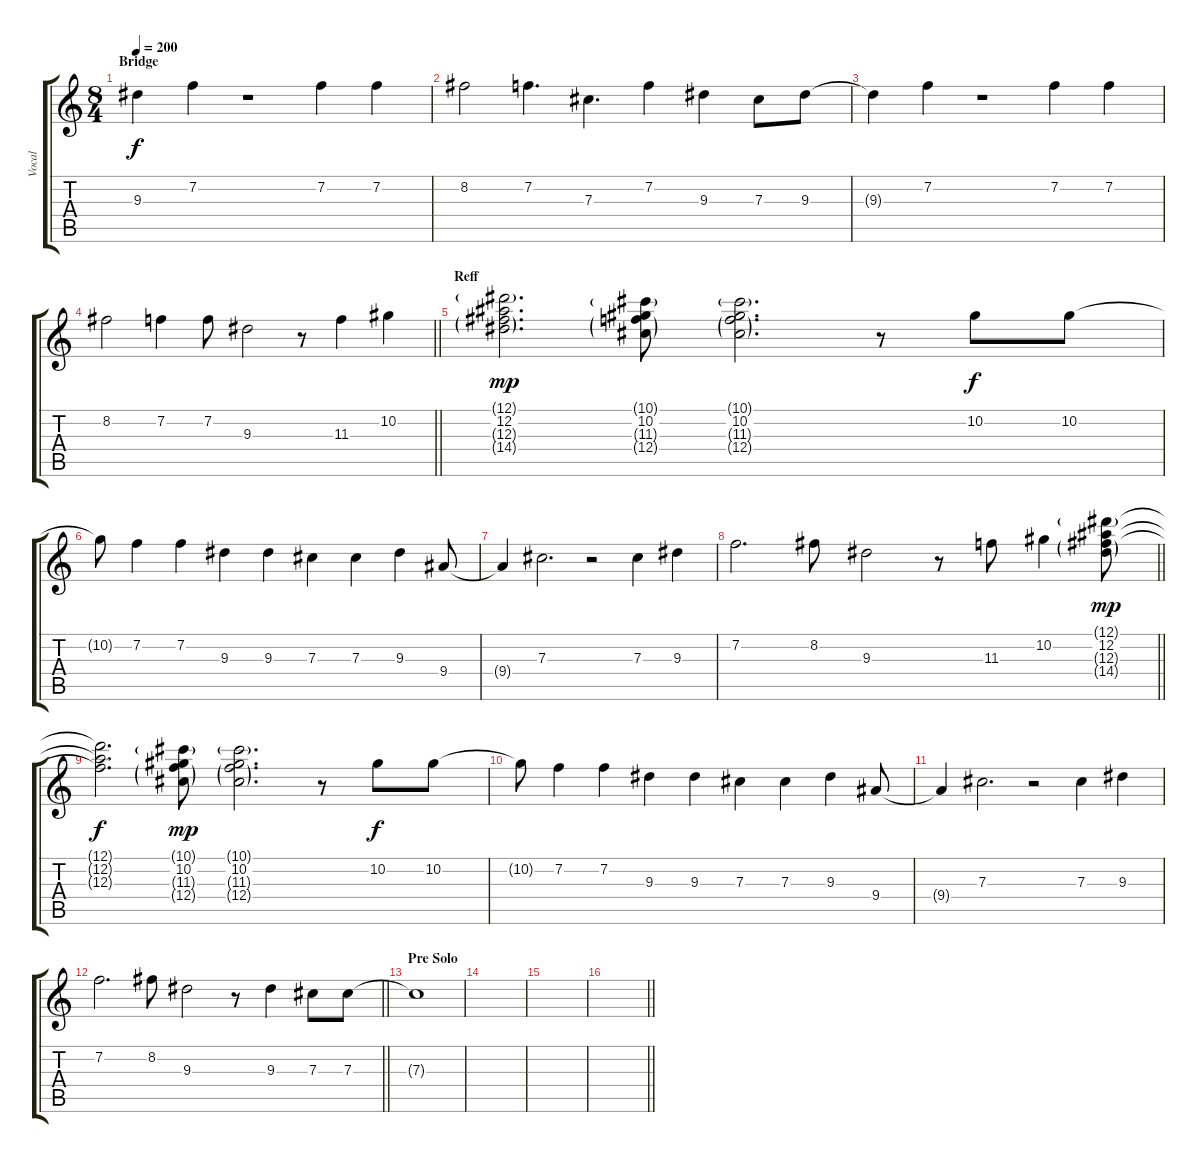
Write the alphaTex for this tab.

\track ("Vocal" "Vocal") {instrument acousticguitarsteel}
\staff {score tabs}
\tuning (Eb4 Bb3 Gb3 Db3 Ab2 Eb2) {hide}
\ts (8 4)
\section ("" "Bridge")
\tempo 200
\clef g2
\ks c
9.3{t}.4{dy f} 7.2.4 r.1 7.2.4 7.2.4 |
8.2.2 7.2.4{d} 7.3.4{d} 7.2.4 9.3.4 7.3.8 9.3.8 |
9.3{t}.4 7.2.4 r.1 7.2.4 7.2.4 |
\barLineRight lightlight
8.2.2 7.2.4 7.2.8 9.3.2 r.8 11.3.4 10.2.4 |
\section ("" "Reff")
(12.1{g} 12.2 12.3{g} 14.4{g}).2{d dy mp} (10.1{g} 10.2 11.3{g} 12.4{g}).8 (10.1{g} 10.2 11.3{g} 12.4{g}).2{d} r.8 10.2.8{dy f} 10.2.8 |
10.2{t}.8 7.2.4 7.2.4 9.3.4 9.3.4 7.3.4 7.3.4 9.3.4 9.4.8 |
9.4{t}.4 7.3.2{d} r.2 7.3.4 9.3.4 |
\barLineRight lightlight
7.2.2{d} 8.2.8 9.3.2 r.8 11.3.8 10.2.4 (12.1{g} 12.2 12.3{g} 14.4{g}).8{dy mp} |
(12.1{t} 12.2{t} 12.3{t}).2{d dy f} (10.1{g} 10.2 11.3{g} 12.4{g}).8{dy mp} (10.1{g} 10.2 11.3{g} 12.4{g}).2{d} r.8 10.2.8{dy f} 10.2.8 |
10.2{t}.8 7.2.4 7.2.4 9.3.4 9.3.4 7.3.4 7.3.4 9.3.4 9.4.8 |
9.4{t}.4 7.3.2{d} r.2 7.3.4 9.3.4 |
\barLineRight lightlight
7.2.2{d} 8.2.8 9.3.2 r.8 9.3.4 7.3.8 7.3.8 |
\section ("" "Pre Solo")
7.3{t}.1 |
|
|
\barLineRight lightlight
